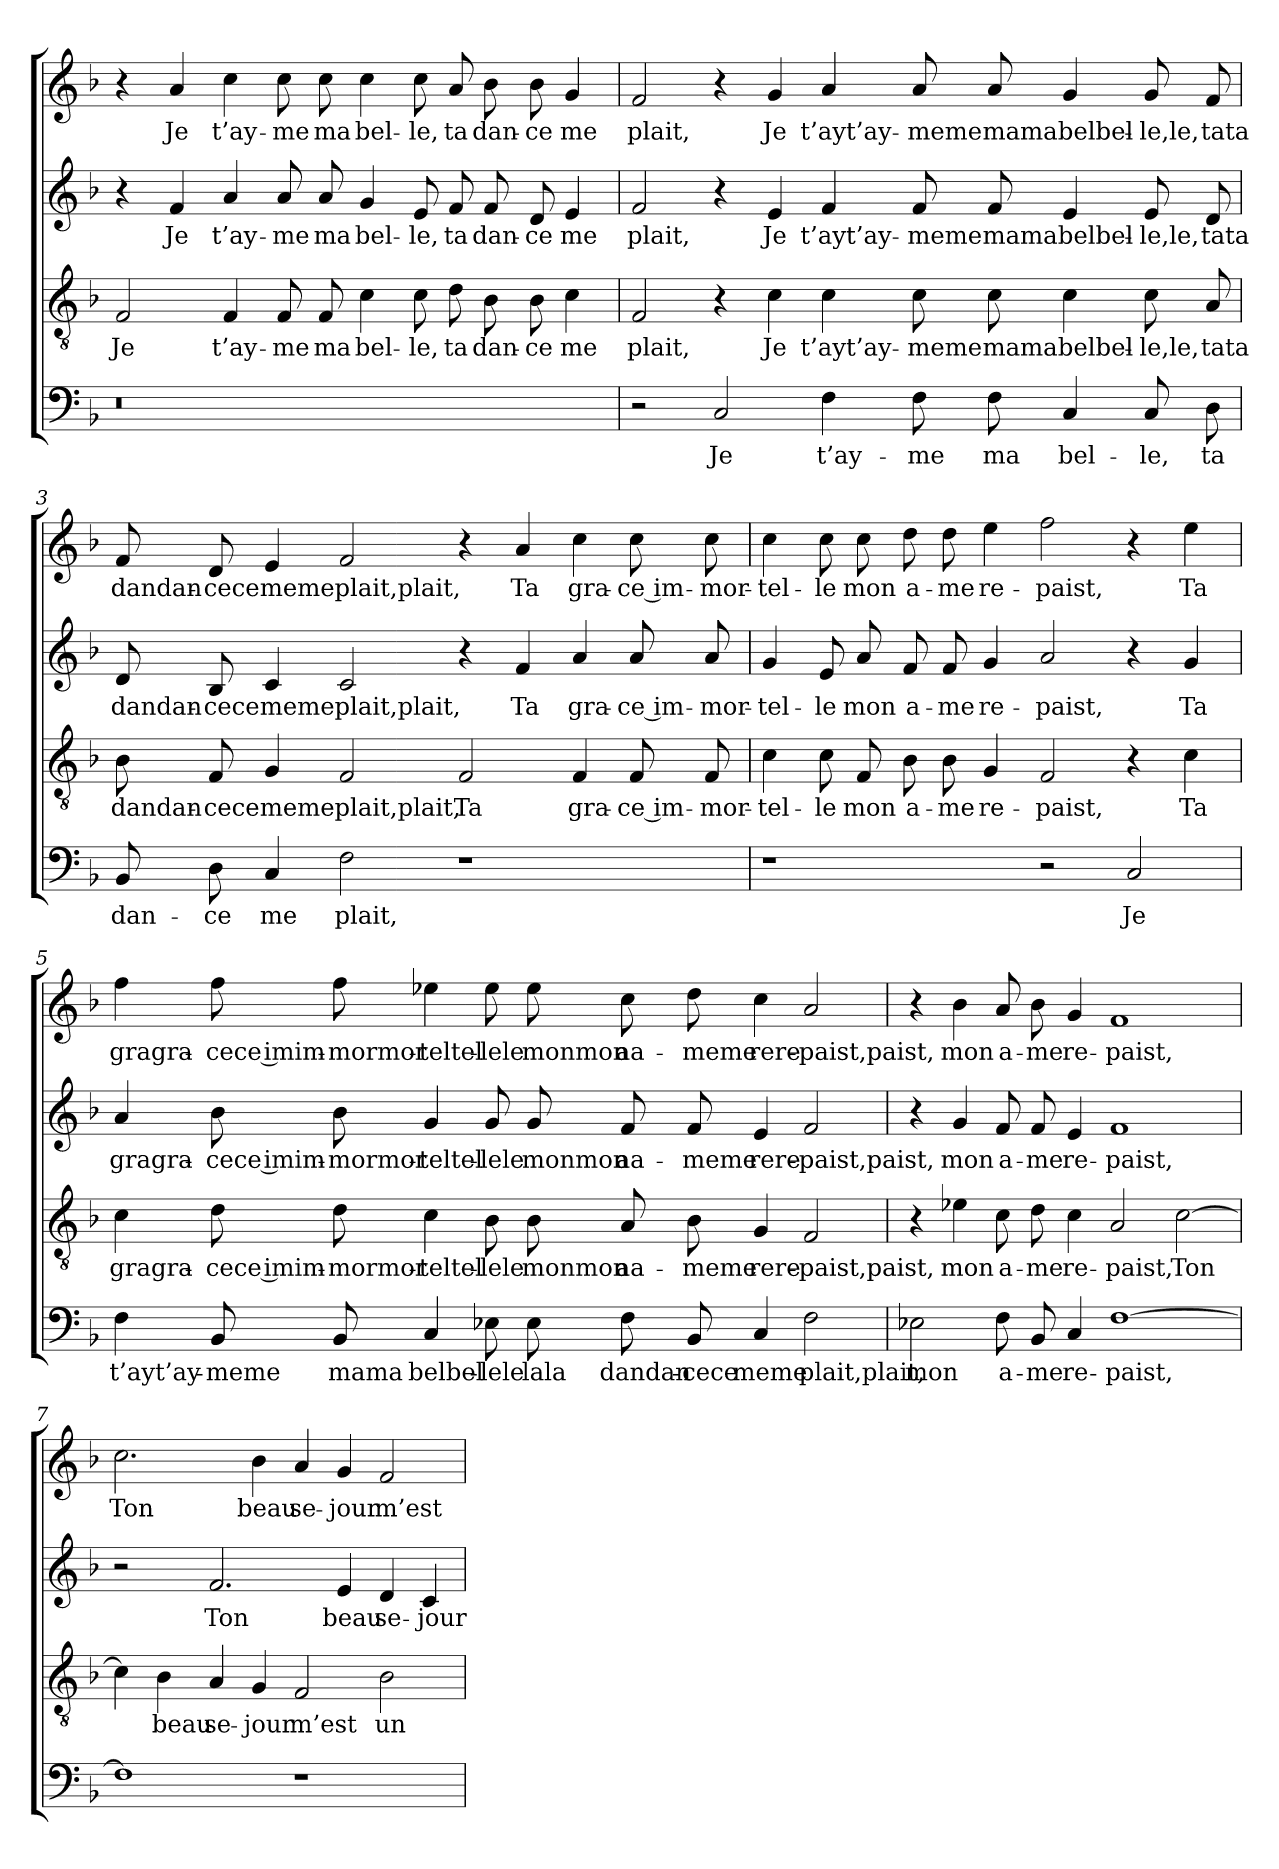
**kern	**text	**kern	**text	**kern	**text	**kern	**text
*part4	*part4	*part3	*part3	*part2	*part2	*part1	*part1
*staff4	*staff4	*staff3	*staff3	*staff2	*staff2	*staff1	*staff1
*clefF4	*	*clefGv2	*	*clefG2	*	*clefG2	*
*k[b-]	*	*k[b-]	*	*k[b-]	*	*k[b-]	*
=1	=1	=1	=1	=1	=1	=1	=1
0r	.	2F	Je	4r	.	4r	.
.	.	.	.	4f	Je	4a	Je
.	.	4F	t’ay-	4a	t’ay-	4cc	t’ay-
.	.	8F	-me	8a	-me	8cc	-me
.	.	8F	ma	8a	ma	8cc	ma
.	.	4c	bel-	4g	bel-	4cc	bel-
.	.	8c	-le,	8e	-le,	8cc	-le,
.	.	8d	ta	8f	ta	8a	ta
.	.	8B-	dan-	8f	dan-	8b-	dan-
.	.	8B-	-ce	8d	-ce	8b-	-ce
.	.	4c	me	4e	me	4g	me
=2	=2	=2	=2	=2	=2	=2	=2
2r	.	2F	plait,	2f	plait,	2f	plait,
2C	Je	4r	.	4r	.	4r	.
.	.	4c	Je	4e	Je	4g	Je
4F	t’ay-	4c	t’ayt’ay-	4f	t’ayt’ay-	4a	t’ayt’ay-
8F	-me	8c	-meme	8f	-meme	8a	-meme
8F	ma	8c	mama	8f	mama	8a	mama
4C	bel-	4c	belbel-	4e	belbel-	4g	belbel-
8C	-le,	8c	-le,le,	8e	-le,le,	8g	-le,le,
8D	ta	8A	tata	8d	tata	8f	tata
!!LO:LB:g=z
=3	=3	=3	=3	=3	=3	=3	=3
8BB-	dan-	8B-	dandan-	8d	dandan-	8f	dandan-
8D	-ce	8F	-cece	8B-	-cece	8d	-cece
4C	me	4G	meme	4c	meme	4e	meme
2F	plait,	2F	plait,plait,	2c	plait,plait,	2f	plait,plait,
1r	.	2F	Ta	4r	.	4r	.
.	.	.	.	4f	Ta	4a	Ta
.	.	4F	gra-	4a	gra-	4cc	gra-
.	.	8F	-ce im-	8a	-ce im-	8cc	-ce im-
.	.	8F	-mor-	8a	-mor-	8cc	-mor-
=4	=4	=4	=4	=4	=4	=4	=4
1r	.	4c	-tel-	4g	-tel-	4cc	-tel-
.	.	8c	-le	8e	-le	8cc	-le
.	.	8F	mon	8a	mon	8cc	mon
.	.	8B-	a-	8f	a-	8dd	a-
.	.	8B-	-me	8f	-me	8dd	-me
.	.	4G	re-	4g	re-	4ee	re-
2r	.	2F	-paist,	2a	-paist,	2ff	-paist,
2C	Je	4r	.	4r	.	4r	.
.	.	4c	Ta	4g	Ta	4ee	Ta
!!LO:LB:g=z
=5	=5	=5	=5	=5	=5	=5	=5
4F	t’ayt’ay-	4c	gragra-	4a	gragra-	4ff	gragra-
8BB-	-meme	8d	-cece imim-	8b-	-cece imim-	8ff	-cece imim-
8BB-	mama	8d	-mormor-	8b-	-mormor-	8ff	-mormor-
4C	belbel-	4c	-teltel-	4g	-teltel-	4ee-X	-teltel-
8E-X	-lele	8B-	-lele	8g	-lele	8ee-	-lele
8E-	lala	8B-	monmon	8g	monmon	8ee-	monmon
8F	dandan-	8A	aa-	8f	aa-	8cc	aa-
8BB-	-cece	8B-	-meme	8f	-meme	8dd	-meme
4C	meme	4G	rere-	4e	rere-	4cc	rere-
2F	plait,plait,	2F	-paist,paist,	2f	-paist,paist,	2a	-paist,paist,
=6	=6	=6	=6	=6	=6	=6	=6
2E-X	mon	4r	.	4r	.	4r	.
.	.	4e-X	mon	4g	mon	4b-	mon
8F	a-	8c	a-	8f	a-	8a	a-
8BB-	-me	8d	-me	8f	-me	8b-	-me
4C	re-	4c	re-	4e	re-	4g	re-
[1F	-paist,	2A	-paist,	1f	-paist,	1f	-paist,
.	.	[2c	Ton	.	.	.	.
!!LO:PB:g=z
=7	=7	=7	=7	=7	=7	=7	=7
1F]	.	4c]	.	2r	.	2.cc	Ton
.	.	4B-	beau	.	.	.	.
.	.	4A	se-	2.f	Ton	.	.
.	.	4G	-jour	.	.	4b-	beau
1r	.	2F	m’est	.	.	4a	se-
.	.	.	.	4e	beau	4g	-jour
.	.	2B-	un	4d	se-	2f	m’est
.	.	.	.	4c	-jour	.	.
=	=	=	=	=	=	=	=
*-	*-	*-	*-	*-	*-	*-	*-
